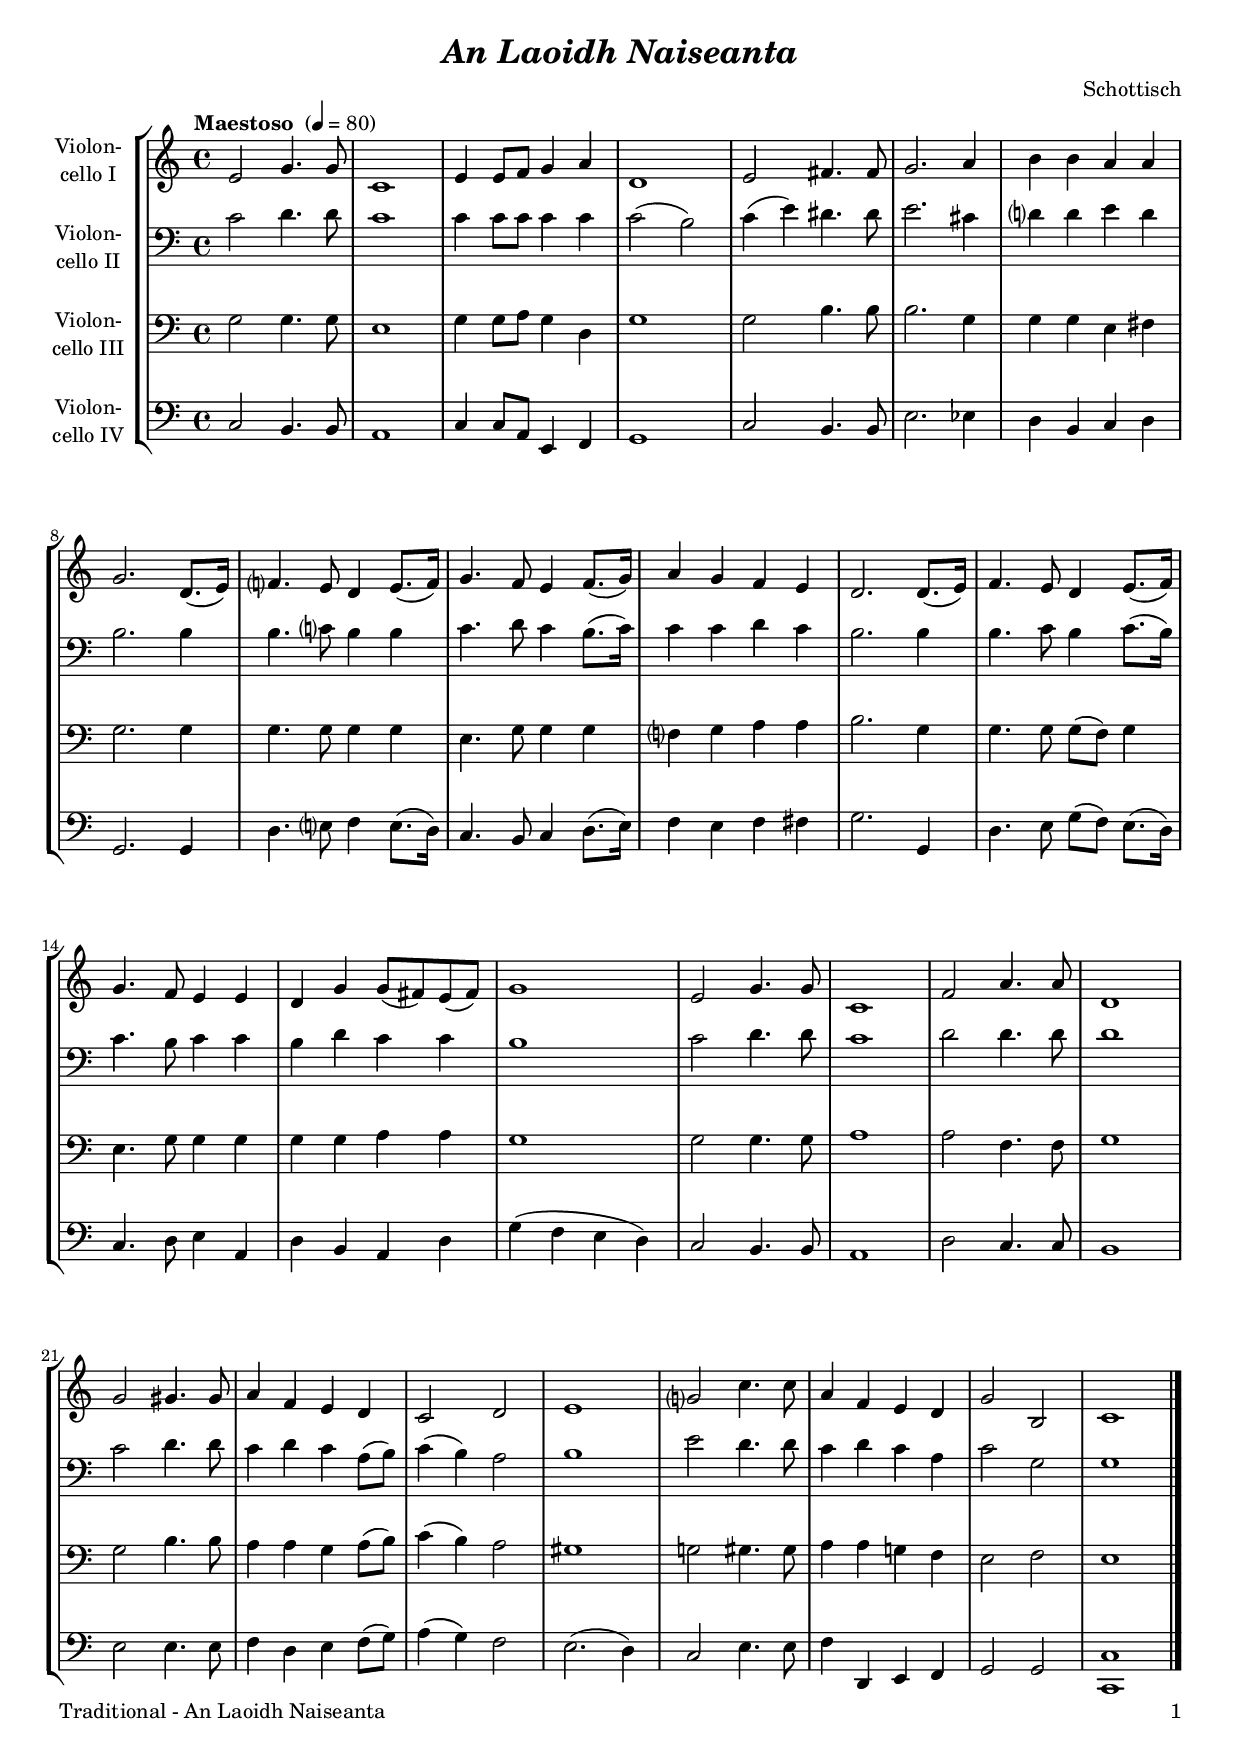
\version "2.22.0"
\include "deutsch.ly"

#(set-global-staff-size 18)

\header {
  title     = \markup \bold \italic "An Laoidh Naiseanta"
  composer  = "Schottisch"
%  arranger  = ""
%  enteredby = "cellist (2022-11-27)"
%  piece     = ""
}

voiceconsts = {
  \key c \major
  \time 4/4
  \clef "bass"
%  \numericTimeSignature
  \compressEmptyMeasures
  % Set default beaming for all staves
%  \set Timing.beamExceptions = #'()
%  \set Timing.baseMoment     = #(ly:make-moment 1 4)
%  \set Timing.beatStructure  = #'(1 1 1 1)
  \tempo "Maestoso " 4=80
}

mivl = "violin"
miba = "cello"
mipz = "pizzicato strings"
 
va = \relative c' {
  \voiceconsts
  \clef "treble"

  e2 g4. g8
  c,1
  e4 e8 f g4 a

  d,1
  e2 fis4. fis8
  g2. a4

  h h a a
  g2. d8.( e16)
  f?4. e8 d4 e8.( f16)

  g4. f8 e4 f8.( g16)
  a4 g f e
  d2. d8.( e16)

  f4. e8 d4 e8.( f16)
  g4. f8 e4 e
  d g g8( fis) e( fis)

  g1
  e2 g4. g8
  c,1

  f2 a4. a8
  d,1
  g2 gis4. gis8

  a4 f e d
  c2 d
  e1

  g?2 c4. c8
  a4 f e d

  g2 h,
  c1 \bar "|."
}

vb = \relative c' {
  \voiceconsts

  c2 d4. d8
  c1
  c4 c8 c c4 c

  c2( h)
  c4( e) dis4. dis8
  e2. cis4

  d? d e d
  h2. h4
  h4. c?8 h4 h

  c4. d8 c4 h8.( c16)
  c4 c d c
  h2. h4

  h4. c8 h4 c8.( h16)
  c4. h8 c4 c
  h d c c

  h1
  c2 d4. d8
  c1

  d2 d4. d8
  d1
  c2 d4. d8

  c4 d c a8( h)
  c4( h) a2
  h1

  e2 d4. d8
  c4 d c a

  c2 g
  g1 \bar "|."
}

vc = \relative c' {
  \voiceconsts

  g2 g4. g8
  e1
  g4 g8 a g4 d

  g1
  g2 h4. h8
  h2. g4

  g g e fis
  g2. g4
  g4. g8 g4 g

  e4. g8 g4 g
  f? g a a
  h2. g4

  g4. g8 g( f) g4
  e4. g8 g4 g
  g g a a

  g1
  g2 g4. g8
  a1

  a2 f4. f8
  g1
  g2 h4. h8

  a4 a g a8( h)
  c4( h) a2
  gis1

  g!2 gis4. gis8
  a4 a g! f

  e2 f
  e1 \bar "|."
}

vd = \relative c {
  \voiceconsts

  c2 h4. h8
  a1
  c4 c8 a e4 f

  g1
  c2 h4. h8
  e2. es4

  d h c d
  g,2. g4
  d'4. e?8 f4 e8.( d16)

  c4. h8 c4 d8.( e16)
  f4 e f fis
  g2. g,4

  d'4. e8 g( f) e8.( d16)
  c4. d8 e4 a,
  d h a d

  g( f e d)
  c2 h4. h8
  a1

  d2 c4. c8
  h1
  e2 e4. e8

  f4 d e f8( g)
  a4( g) f2
  e2.( d4)

  c2 e4. e8
  f4 d, e f

  g2 g
  <c, c'>1 \bar "|."
}


music = \new StaffGroup <<
      \new Staff {
	\set Staff.midiInstrument = \miba
	\set Staff.instrumentName = \markup \center-column { "Violon-" "cello I" }
	\transpose c c { \va }
      }

      \new Staff {
	\set Staff.midiInstrument = \miba
	\set Staff.instrumentName = \markup \center-column { "Violon-" "cello II" }
	\transpose c c { \vb }
      }

      \new Staff {
	\set Staff.midiInstrument = \miba
	\set Staff.instrumentName = \markup \center-column { "Violon-" "cello III" }
	\transpose c c { \vc }
      }

      \new Staff {
	\set Staff.midiInstrument = \miba
	\set Staff.instrumentName = \markup \center-column { "Violon-" "cello IV" }
	\transpose c c { \vd }
      }
>>

\book {
   \paper {
    print-page-number = ##t
    print-first-page-number = ##t
    ragged-last-bottom = ##f
    oddHeaderMarkup = \markup \null
    evenHeaderMarkup = \markup \null
    oddFooterMarkup = \markup {
      \fill-line {
        \on-the-fly #print-page-number-check-first
        "Traditional - An Laoidh Naiseanta" \fromproperty #'page:page-number-string
      }
    }
    evenFooterMarkup = \oddFooterMarkup
  } \score {
    \music
    \layout {}
  }

  \score {
    \unfoldRepeats \music

    \midi {
      \context {
        \Score
      }
    }
  }
}